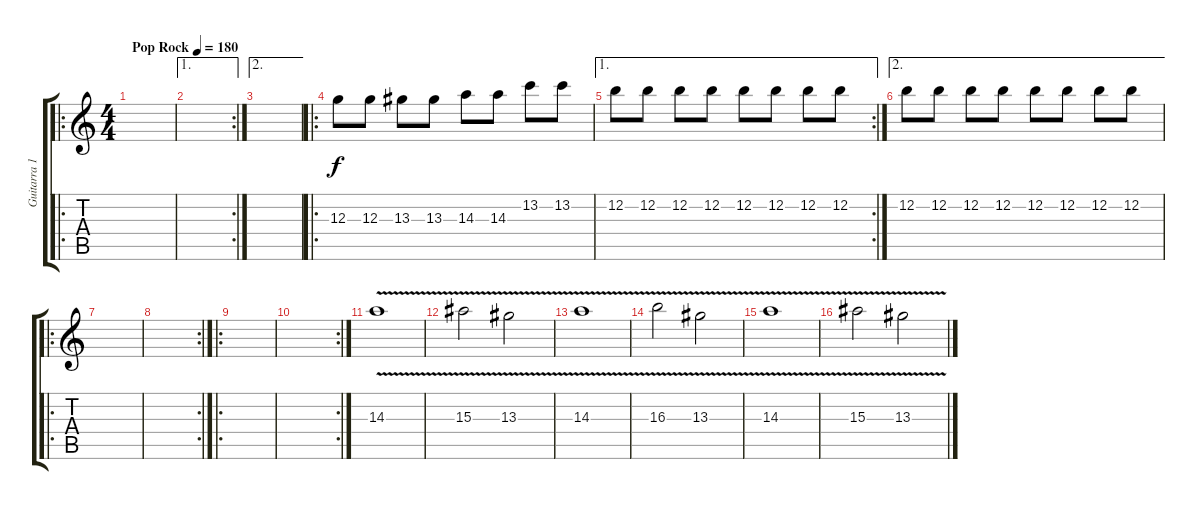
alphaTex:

\track ("Guitarra 1 (Delay)" "Guitarra 1") {instrument overdrivenguitar}
\staff {score tabs}
\tuning (E4 B3 G3 D3 A2 E2) {hide}
\ro
\ts (4 4)
\tempo (180 "Pop Rock")
\clef g2
\ks c
|
\ae 1
\rc 2
|
\ae 2
|
\ro
12.3.8 12.3.8 13.3.8 13.3.8 14.3.8 14.3.8 13.2.8 13.2.8 |
\ae 1
\rc 2
12.2.8 12.2.8 12.2.8 12.2.8 12.2.8 12.2.8 12.2.8 12.2.8 |
\ae 2
12.2.8 12.2.8 12.2.8 12.2.8 12.2.8 12.2.8 12.2.8 12.2.8 |
\ro
|
\rc 2
|
\ro
|
\rc 2
|
14.3{v}.1 |
15.3{v}.2 13.3{v}.2 |
14.3{v}.1 |
16.3{v}.2 13.3{v}.2 |
14.3{v}.1 |
15.3{v}.2 13.3{v}.2
